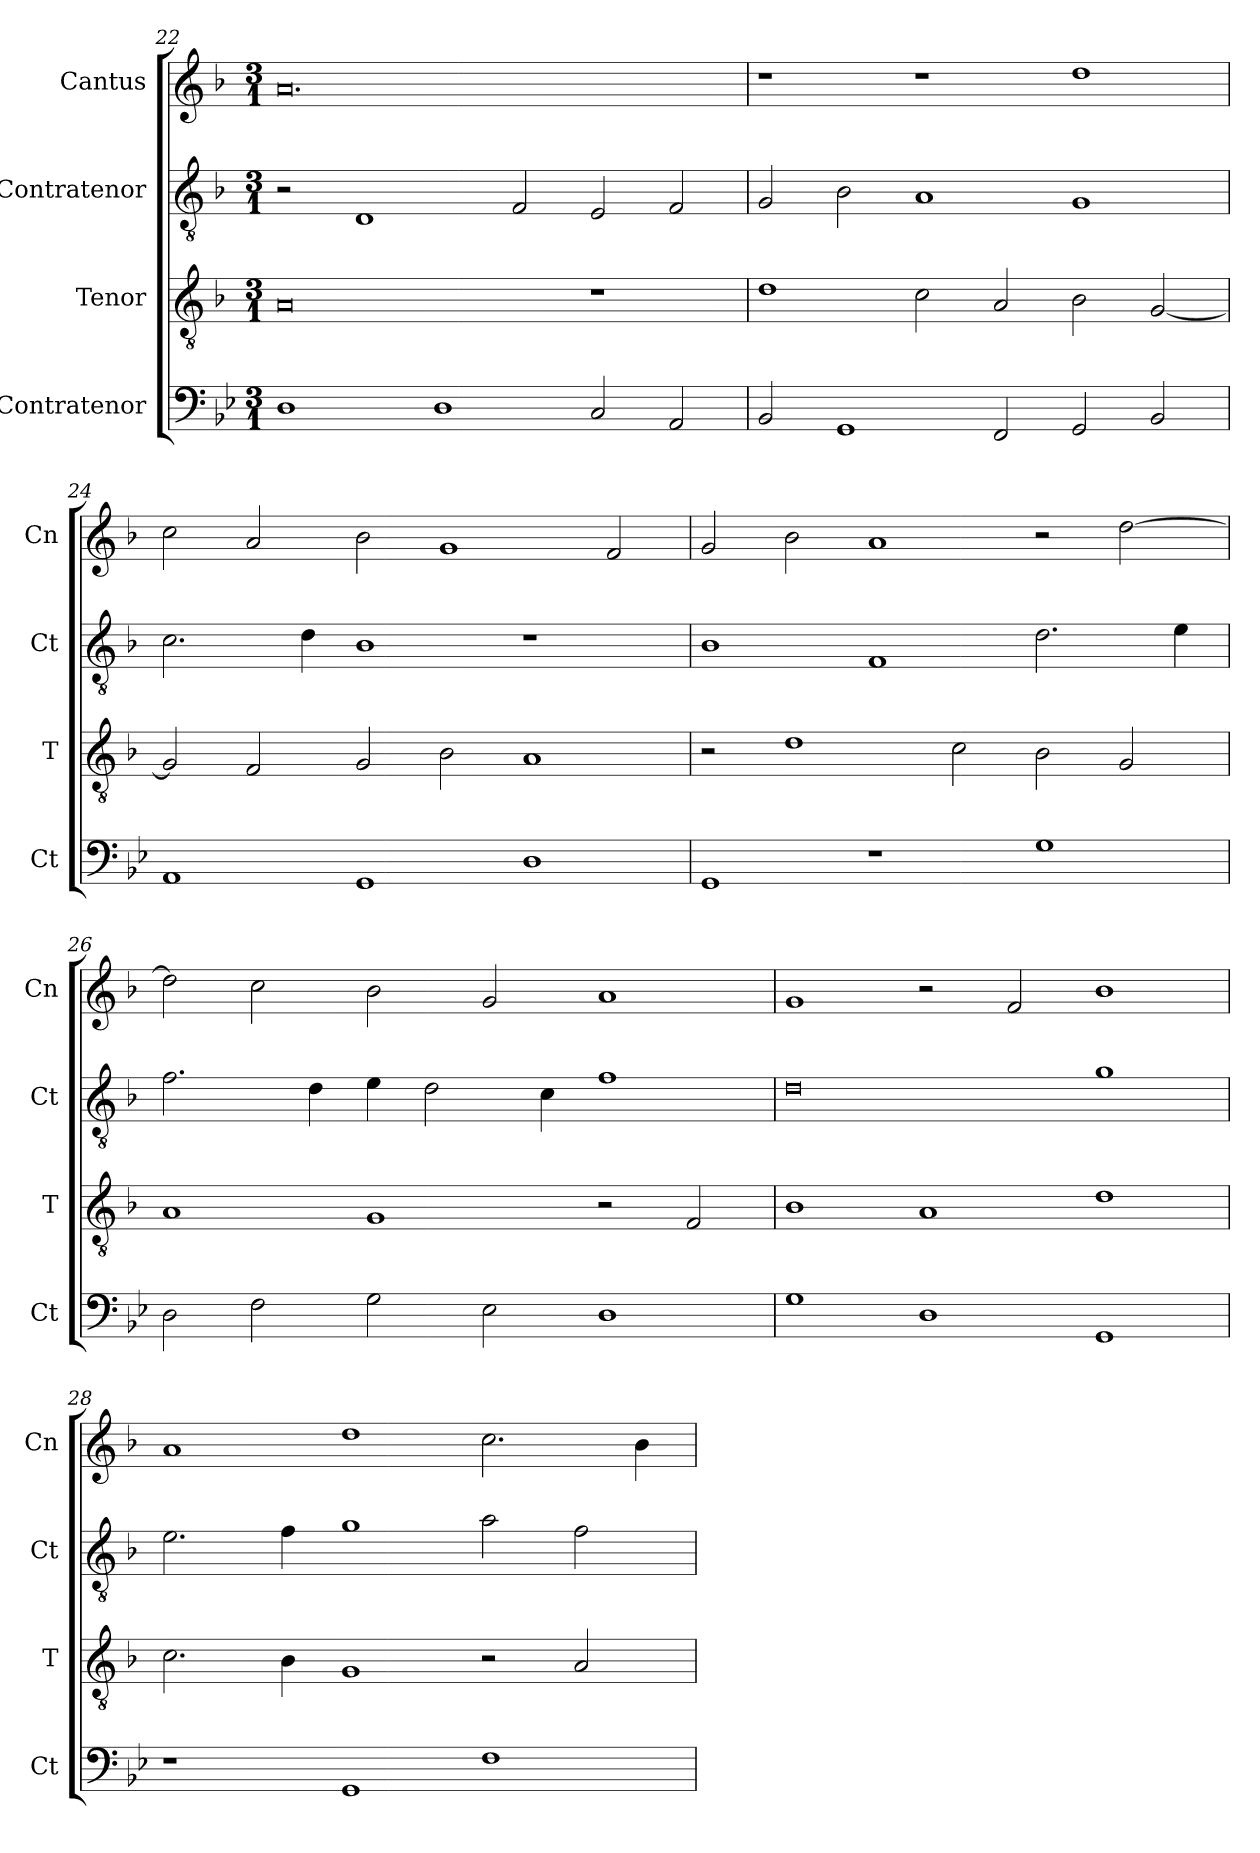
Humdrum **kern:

**kern	**kern	**kern	**kern
*part4	*part3	*part2	*part1
*staff4	*staff3	*staff2	*staff1
*I"Contratenor	*I"Tenor	*I"Contratenor	*I"Cantus
*I'Ct	*I'T	*I'Ct	*I'Cn
*clefF4	*clefGv2	*clefGv2	*clefG2
*k[b-e-]	*k[b-]	*k[b-]	*k[b-]
*M3/1	*M3/1	*M3/1	*M3/1
=22	=22	=22	=22
1D	0A	2r	0.a
.	.	1D	.
1D	.	.	.
.	.	2F	.
2C	1r	2E	.
2AA	.	2F	.
=23	=23	=23	=23
2BB-	1d	2G	1r
1GG	.	2B-	.
.	2c	1A	1r
2FF	2A	.	.
2GG	2B-	1G	1dd
2BB-	[2G	.	.
=24	=24	=24	=24
1AA	2G]	2.c	2cc
.	2F	.	2a
.	.	4d	.
1GG	2G	1B-	2b-
.	2B-	.	1g
1D	1A	1r	.
.	.	.	2f
=25	=25	=25	=25
1GG	2r	1B-	2g
.	1d	.	2b-
1r	.	1F	1a
.	2c	.	.
1G	2B-	2.d	2r
.	2G	.	[2dd
.	.	4e	.
=26	=26	=26	=26
2D	1A	2.f	2dd]
2F	.	.	2cc
.	.	4d	.
2G	1G	4e	2b-
.	.	2d	.
2E-	.	.	2g
.	.	4c	.
1D	2r	1f	1a
.	2F	.	.
=27	=27	=27	=27
1G	1B-	0d	1g
1D	1A	.	2r
.	.	.	2f
1GG	1d	1g	1b-
=28	=28	=28	=28
1r	2.c	2.e	1a
.	4B-	4f	.
1GG	1G	1g	1dd
1F	2r	2a	2.cc
.	2A	2f	.
.	.	.	4b-
=	=	=	=
*-	*-	*-	*-
